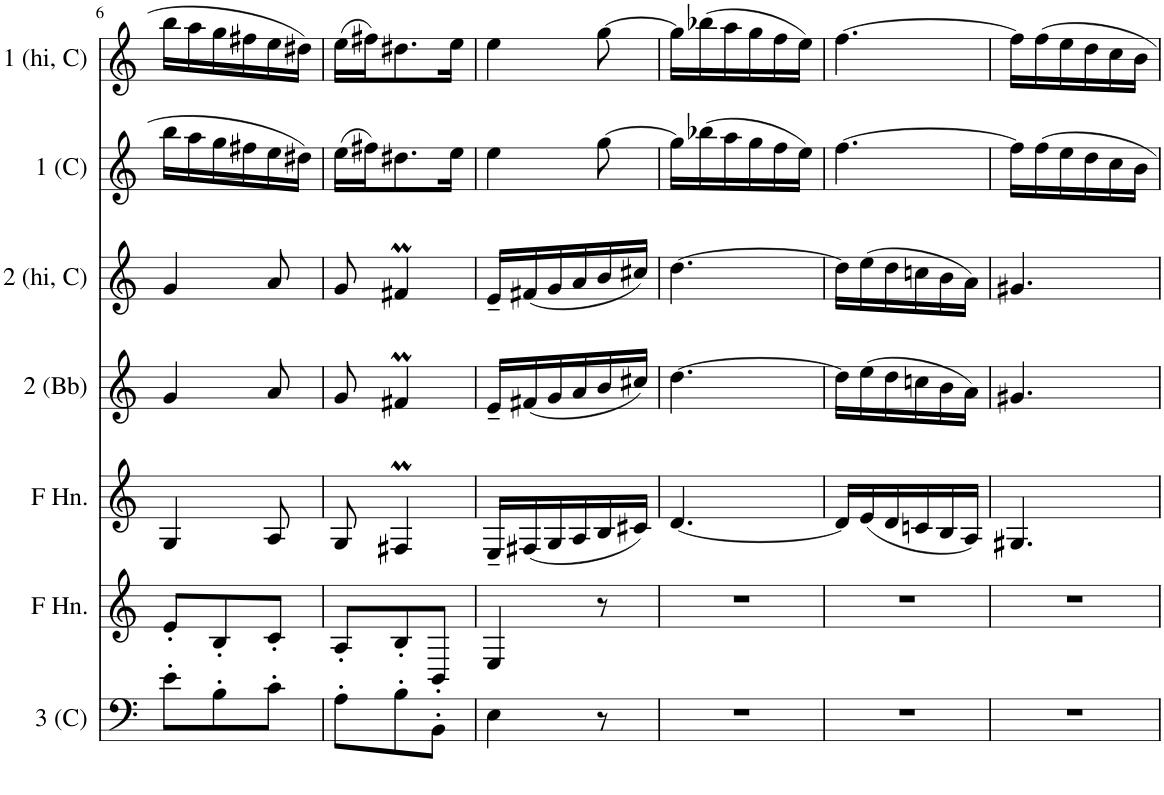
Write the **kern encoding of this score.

**kern	**kern	**kern	**kern	**kern	**kern	**kern
*part7	*part6	*part5	*part4	*part3	*part2	*part1
*staff7	*staff6	*staff5	*staff4	*staff3	*staff2	*staff1
*I"Part 3 in C	*I"Horn in F	*I"Horn in F	*I"Part 2 in Bb	*I"Part 2 (Higher) in C	*I"Part 1 in C	*I"Part 1 (Higher) in C
*I'3 (C)	*	*	*I'2 (Bb)	*I'2 (hi, C)	*I'1 (C)	*I'1 (hi, C)
!!LO:PB:g=z
*clefF4	*clefG2	*clefG2	*clefG2	*clefG2	*clefG2	*clefG2
*	*ITrd4c7	*ITrd4c7	*ITrd1c2	*	*	*
*k[]	*k[]	*k[]	*k[]	*k[]	*k[]	*k[]
*M3/8	*M3/8	*M3/8	*M3/8	*M3/8	*M3/8	*M3/8
=6	=6	=6	=6	=6	=6	=6
8e'\L	8e'/L	4G/	4g/	4g/	16bb\LL	16bb\LL
.	.	.	.	.	16aa\	16aa\
8B'\	8B'/	.	.	.	16gg\	16gg\
.	.	.	.	.	16ff#X\	16ff#X\
8c'\J	8c'/J	8A/	8a/	8a/	16ee\	16ee\
.	.	.	.	.	16dd#X\JJ	16dd#X\JJ
=7	=7	=7	=7	=7	=7	=7
8A'\L	8A'/L	8G/	8g/	8g/	(16ee\LL	(16ee\LL
.	.	.	.	.	16ff#X\J)	16ff#X\J)
8B'\	8B'/	4F#Xm/	4f#Xm/	4f#Xm/	8.dd#X\	8.dd#X\
8BB'\J	8BB'/J	.	.	.	.	.
.	.	.	.	.	16ee\Jk	16ee\Jk
=8	=8	=8	=8	=8	=8	=8
4E\	4E/	16E~/LL	16e~/LL	16e~/LL	4ee\	4ee\
.	.	(16F#X/	(16f#X/	(16f#X/	.	.
.	.	16G/	16g/	16g/	.	.
.	.	16A/	16a/	16a/	.	.
8r	8r	16B/	16b/	16b/	[8gg\	[8gg\
.	.	16c#X/JJ)	16cc#X/JJ)	16cc#X/JJ)	.	.
=9	=9	=9	=9	=9	=9	=9
4.r	4.r	[4.d/	[4.dd\	[4.dd\	16gg\LL]	16gg\LL]
.	.	.	.	.	(16bb-X\	(16bb-X\
.	.	.	.	.	16aa\	16aa\
.	.	.	.	.	16gg\	16gg\
.	.	.	.	.	16ff\	16ff\
.	.	.	.	.	16ee\JJ)	16ee\JJ)
=10	=10	=10	=10	=10	=10	=10
4.r	4.r	16d/LL]	16dd\LL]	16dd\LL]	[4.ff\	[4.ff\
.	.	(16e/	(16ee\	(16ee\	.	.
.	.	16d/	16dd\	16dd\	.	.
.	.	16cn/	16ccn\	16ccn\	.	.
.	.	16B/	16b\	16b\	.	.
.	.	16A/JJ)	16a\JJ)	16a\JJ)	.	.
=11	=11	=11	=11	=11	=11	=11
4.r	4.r	4.G#X/	4.g#X/	4.g#X/	16ff\LL]	16ff\LL]
.	.	.	.	.	16ff\	16ff\
.	.	.	.	.	16ee\	16ee\
.	.	.	.	.	16dd\	16dd\
.	.	.	.	.	16cc\	16cc\
.	.	.	.	.	16b\JJ	16b\JJ
=	=	=	=	=	=	=
*-	*-	*-	*-	*-	*-	*-
